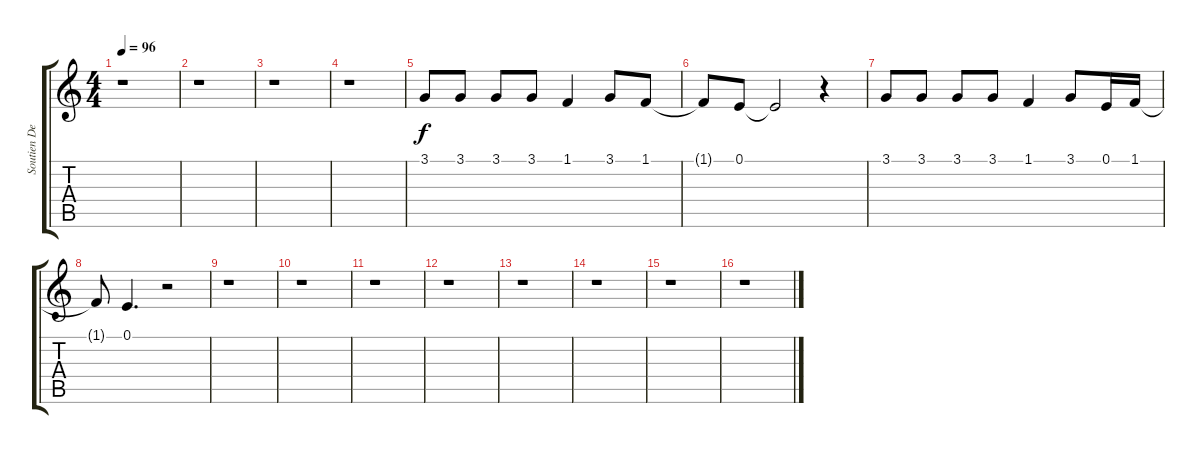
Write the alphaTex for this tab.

\track ("Soutien De La Voix" "Soutien De") {instrument tenorsax}
\staff {score tabs}
\tuning (E4 B3 G3 D3 A2 E2) {hide}
\ts (4 4)
\tempo 96
\clef g2
\ks c
r.1{dy f} |
r.1 |
r.1 |
r.1 |
3.1.8 3.1.8 3.1.8 3.1.8 1.1.4 3.1.8 1.1.8 |
1.1{t}.8 0.1.8 0.1{t}.2 r.4 |
3.1.8 3.1.8 3.1.8 3.1.8 1.1.4 3.1.8 0.1.16 1.1.16 |
1.1{t}.8 0.1.4{d} r.2 |
r.1 |
r.1 |
r.1 |
r.1 |
r.1 |
r.1 |
r.1 |
r.1
